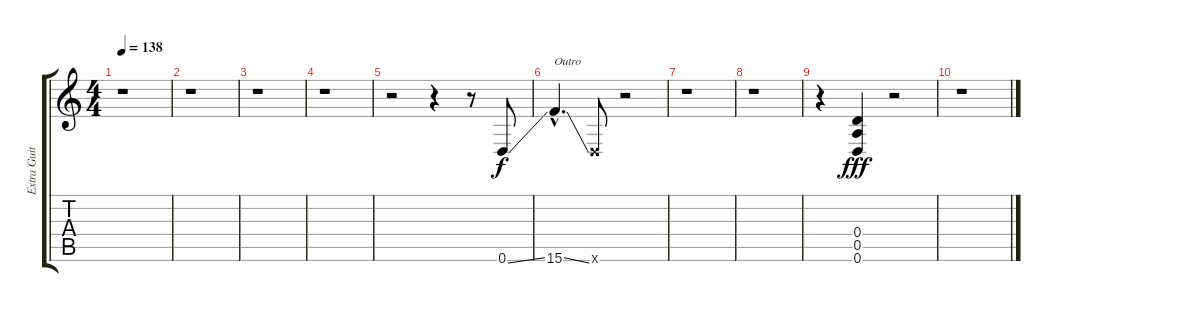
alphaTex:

\track ("Extra Guitar" "Extra Guit") {instrument distortionguitar}
\staff {score tabs}
\tuning (E4 B3 G3 D3 A2 D2) {hide}
\ts (4 4)
\tempo 138
\clef g2
\ks c
r.1{dy f} |
r.1 |
r.1 |
r.1 |
r.2 r.4 r.8 0.6{ss}.8 |
15.6{ss hac}.4{d txt "Outro"} 0.6{x}.8 r.2 |
r.1 |
r.1 |
r.4 (0.4 0.5 0.6).4{dy fff volume 16} r.2 |
r.1
